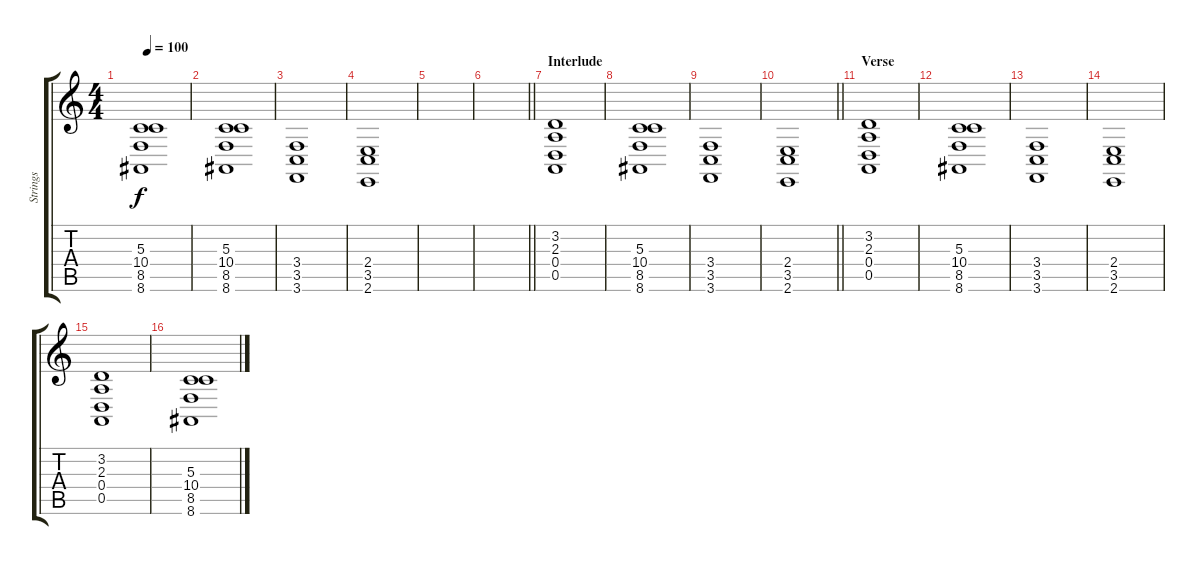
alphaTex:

\track ("Strings" "Strings") {instrument stringensemble1}
\staff {score tabs}
\tuning (E4 B3 G3 D3 A2 D2) {hide}
\ts (4 4)
\tempo 100
\clef g2
\ks c
(5.3 10.4 8.5 8.6).1{dy f} |
(5.3 10.4 8.5 8.6).1 |
(3.4 3.5 3.6).1 |
(2.4 3.5 2.6).1 |
|
\barLineRight lightlight
|
\section ("" "Interlude")
(3.2 2.3 0.4 0.5).1 |
(5.3 10.4 8.5 8.6).1 |
(3.4 3.5 3.6).1 |
\barLineRight lightlight
(2.4 3.5 2.6).1 |
\section ("" "Verse")
(3.2 2.3 0.4 0.5).1 |
(5.3 10.4 8.5 8.6).1 |
(3.4 3.5 3.6).1 |
(2.4 3.5 2.6).1 |
(3.2 2.3 0.4 0.5).1 |
(5.3 10.4 8.5 8.6).1
